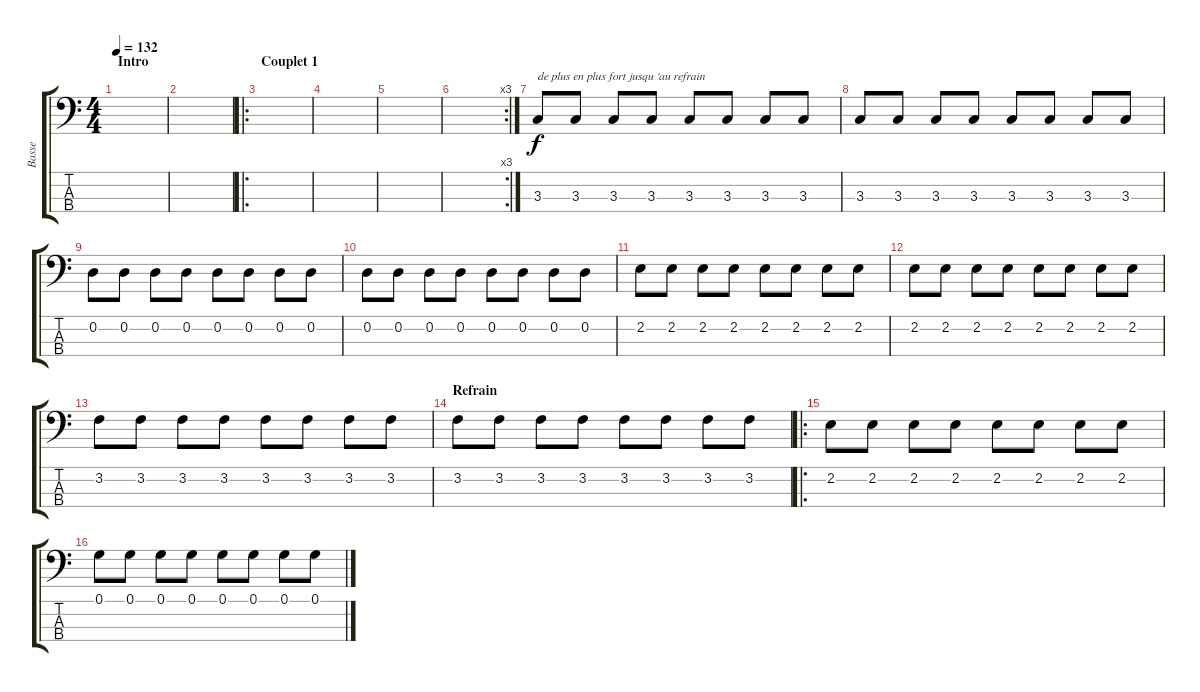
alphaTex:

\track ("Basse" "Basse") {instrument electricbassfinger}
\staff {score tabs}
\tuning (G2 D2 A1 E1) {hide}
\ts (4 4)
\section ("" "Intro")
\tempo 132
\clef f4
\ks c
|
|
\ro
\section ("" "Couplet 1")
|
|
|
\rc 3
|
3.3.8{txt "de plus en plus fort jusqu 'au refrain"} 3.3.8 3.3.8 3.3.8 3.3.8 3.3.8 3.3.8 3.3.8 |
3.3.8 3.3.8 3.3.8 3.3.8 3.3.8 3.3.8 3.3.8 3.3.8 |
0.2.8 0.2.8 0.2.8 0.2.8 0.2.8 0.2.8 0.2.8 0.2.8 |
0.2.8 0.2.8 0.2.8 0.2.8 0.2.8 0.2.8 0.2.8 0.2.8 |
2.2.8 2.2.8 2.2.8 2.2.8 2.2.8 2.2.8 2.2.8 2.2.8 |
2.2.8 2.2.8 2.2.8 2.2.8 2.2.8 2.2.8 2.2.8 2.2.8 |
3.2.8 3.2.8 3.2.8 3.2.8 3.2.8 3.2.8 3.2.8 3.2.8 |
\section ("" "Refrain")
3.2.8 3.2.8 3.2.8 3.2.8 3.2.8 3.2.8 3.2.8 3.2.8 |
\ro
2.2.8 2.2.8 2.2.8 2.2.8 2.2.8 2.2.8 2.2.8 2.2.8 |
0.1.8 0.1.8 0.1.8 0.1.8 0.1.8 0.1.8 0.1.8 0.1.8
